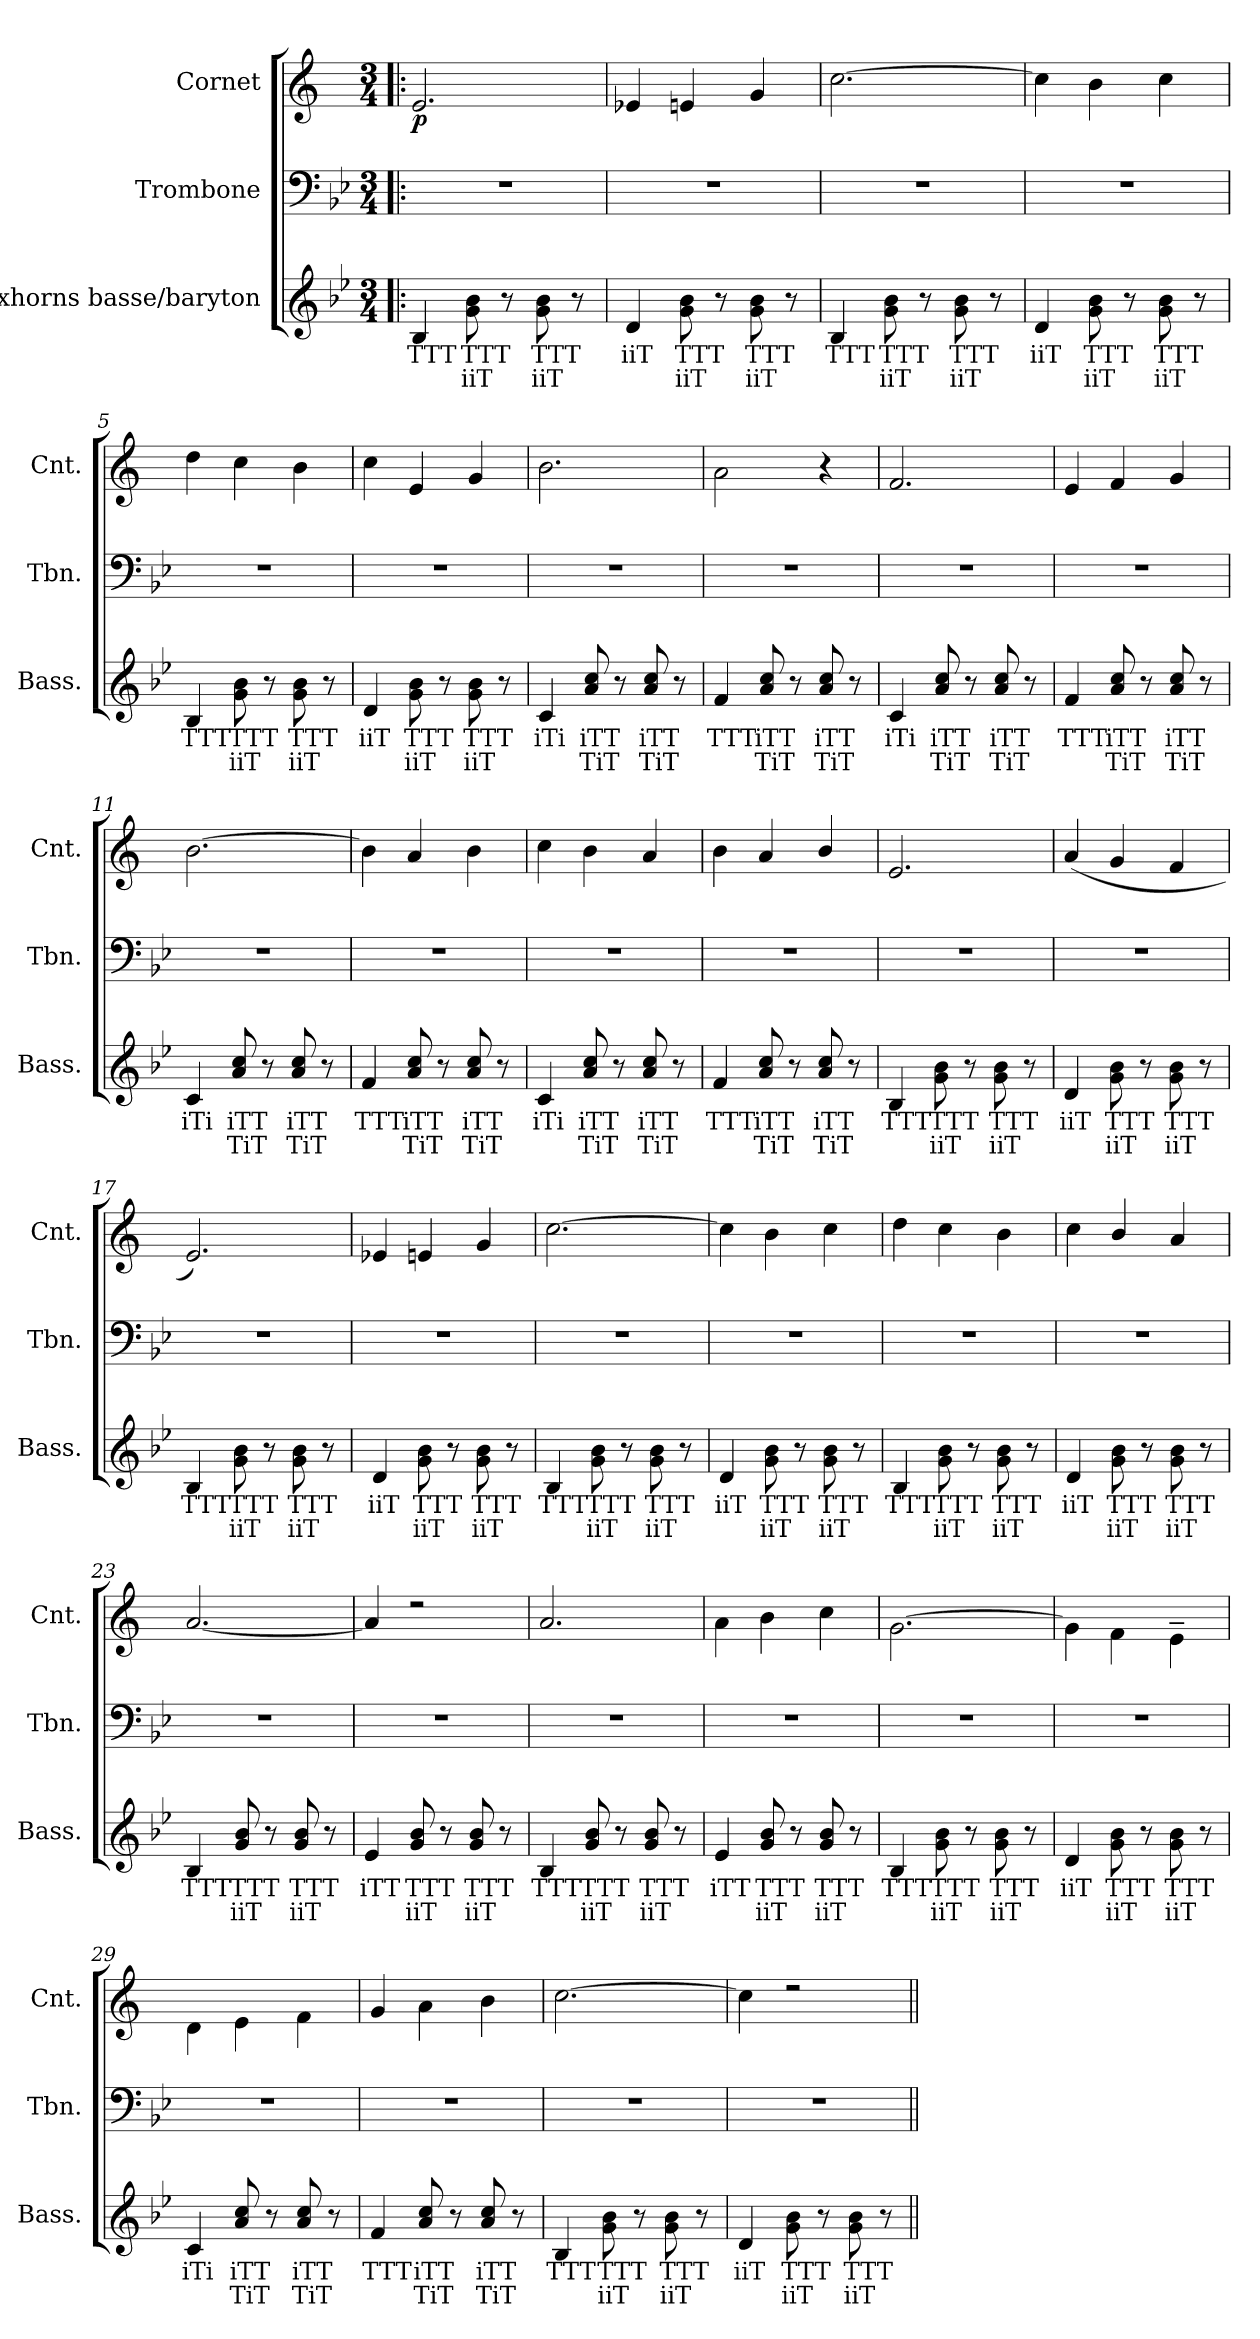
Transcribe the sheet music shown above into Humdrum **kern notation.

**kern	**text	**text	**kern	**kern	**dynam
*part3	*part3	*part3	*part2	*part1	*part1
*staff3	*staff3	*staff3	*staff2	*staff1	*staff1
*I"Saxhorns basse/baryton	*	*	*I"Trombone	*I"Cornet	*
*I'Bass.	*	*	*I'Tbn.	*I'Cnt.	*
*clefG2	*	*	*clefF4	*clefG2	*
*ITrd8c14	*	*	*	*ITrd1c2	*
*k[b-e-]	*	*	*k[b-e-]	*k[b-e-]	*
*M3/4	*	*	*M3/4	*M3/4	*
*MM160	*	*	*MM160	*MM160	*
=1!|:	=1!|:	=1!|:	=1!|:	=1!|:	=1!|:
!	!LO:LY:b	!	!	!	!LO:DY:b
4BB-/	TTT	.	2.r	2.d/	p
!	!LO:LY:b	!LO:LY:b	!	!	!
8G\ 8B-\	TTT	iiT	.	.	.
8r	.	.	.	.	.
!	!LO:LY:b	!LO:LY:b	!	!	!
8G\ 8B-\	TTT	iiT	.	.	.
8r	.	.	.	.	.
=2	=2	=2	=2	=2	=2
!	!LO:LY:b	!	!	!	!
4D/	iiT	.	2.r	4d-X/	.
!	!LO:LY:b	!LO:LY:b	!	!	!
8G\ 8B-\	TTT	iiT	.	4dn/	.
8r	.	.	.	.	.
!	!LO:LY:b	!LO:LY:b	!	!	!
8G\ 8B-\	TTT	iiT	.	4f/	.
8r	.	.	.	.	.
=3	=3	=3	=3	=3	=3
!	!LO:LY:b	!	!	!	!
4BB-/	TTT	.	2.r	[2.b-\	.
!	!LO:LY:b	!LO:LY:b	!	!	!
8G\ 8B-\	TTT	iiT	.	.	.
8r	.	.	.	.	.
!	!LO:LY:b	!LO:LY:b	!	!	!
8G\ 8B-\	TTT	iiT	.	.	.
8r	.	.	.	.	.
!!LO:LB:g=z
=4	=4	=4	=4	=4	=4
!	!LO:LY:b	!	!	!	!
4D/	iiT	.	2.r	4b-\]	.
!	!LO:LY:b	!LO:LY:b	!	!	!
8G\ 8B-\	TTT	iiT	.	4a\	.
8r	.	.	.	.	.
!	!LO:LY:b	!LO:LY:b	!	!	!
8G\ 8B-\	TTT	iiT	.	4b-\	.
8r	.	.	.	.	.
=5	=5	=5	=5	=5	=5
!	!LO:LY:b	!	!	!	!
4BB-/	TTT	.	2.r	4cc\	.
!	!LO:LY:b	!LO:LY:b	!	!	!
8G\ 8B-\	TTT	iiT	.	4b-\	.
8r	.	.	.	.	.
!	!LO:LY:b	!LO:LY:b	!	!	!
8G\ 8B-\	TTT	iiT	.	4a\	.
8r	.	.	.	.	.
=6	=6	=6	=6	=6	=6
!	!LO:LY:b	!	!	!	!
4D/	iiT	.	2.r	4b-\	.
!	!LO:LY:b	!LO:LY:b	!	!	!
8G\ 8B-\	TTT	iiT	.	4d/	.
8r	.	.	.	.	.
!	!LO:LY:b	!LO:LY:b	!	!	!
8G\ 8B-\	TTT	iiT	.	4f/	.
8r	.	.	.	.	.
=7	=7	=7	=7	=7	=7
!	!LO:LY:b	!	!	!	!
4C/	iTi	.	2.r	2.a\	.
!	!LO:LY:b	!LO:LY:b	!	!	!
8A/ 8c/	iTT	TiT	.	.	.
8r	.	.	.	.	.
!	!LO:LY:b	!LO:LY:b	!	!	!
8A/ 8c/	iTT	TiT	.	.	.
8r	.	.	.	.	.
=8	=8	=8	=8	=8	=8
!	!LO:LY:b	!	!	!	!
4F/	TTT	.	2.r	2g\	.
!	!LO:LY:b	!LO:LY:b	!	!	!
8A/ 8c/	iTT	TiT	.	.	.
8r	.	.	.	.	.
!	!LO:LY:b	!LO:LY:b	!	!	!
8A/ 8c/	iTT	TiT	.	4r	.
8r	.	.	.	.	.
!!LO:LB:g=z
=9	=9	=9	=9	=9	=9
!	!LO:LY:b	!	!	!	!
4C/	iTi	.	2.r	2.e-/	.
!	!LO:LY:b	!LO:LY:b	!	!	!
8A/ 8c/	iTT	TiT	.	.	.
8r	.	.	.	.	.
!	!LO:LY:b	!LO:LY:b	!	!	!
8A/ 8c/	iTT	TiT	.	.	.
8r	.	.	.	.	.
=10	=10	=10	=10	=10	=10
!	!LO:LY:b	!	!	!	!
4F/	TTT	.	2.r	4d/	.
!	!LO:LY:b	!LO:LY:b	!	!	!
8A/ 8c/	iTT	TiT	.	4e-/	.
8r	.	.	.	.	.
!	!LO:LY:b	!LO:LY:b	!	!	!
8A/ 8c/	iTT	TiT	.	4f/	.
8r	.	.	.	.	.
=11	=11	=11	=11	=11	=11
!	!LO:LY:b	!	!	!	!
4C/	iTi	.	2.r	[2.a\	.
!	!LO:LY:b	!LO:LY:b	!	!	!
8A/ 8c/	iTT	TiT	.	.	.
8r	.	.	.	.	.
!	!LO:LY:b	!LO:LY:b	!	!	!
8A/ 8c/	iTT	TiT	.	.	.
8r	.	.	.	.	.
=12	=12	=12	=12	=12	=12
!	!LO:LY:b	!	!	!	!
4F/	TTT	.	2.r	4a\]	.
!	!LO:LY:b	!LO:LY:b	!	!	!
8A/ 8c/	iTT	TiT	.	4g/	.
8r	.	.	.	.	.
!	!LO:LY:b	!LO:LY:b	!	!	!
8A/ 8c/	iTT	TiT	.	4a\	.
8r	.	.	.	.	.
=13	=13	=13	=13	=13	=13
!	!LO:LY:b	!	!	!	!
4C/	iTi	.	2.r	4b-\	.
!	!LO:LY:b	!LO:LY:b	!	!	!
8A/ 8c/	iTT	TiT	.	4a\	.
8r	.	.	.	.	.
!	!LO:LY:b	!LO:LY:b	!	!	!
8A/ 8c/	iTT	TiT	.	4g/	.
8r	.	.	.	.	.
!!LO:PB:g=z
=14	=14	=14	=14	=14	=14
!	!LO:LY:b	!	!	!	!
4F/	TTT	.	2.r	4a\	.
!	!LO:LY:b	!LO:LY:b	!	!	!
8A/ 8c/	iTT	TiT	.	4g/	.
8r	.	.	.	.	.
!	!LO:LY:b	!LO:LY:b	!	!	!
8A/ 8c/	iTT	TiT	.	4a/	.
8r	.	.	.	.	.
=15	=15	=15	=15	=15	=15
!	!LO:LY:b	!	!	!	!
4BB-/	TTT	.	2.r	2.d/	.
!	!LO:LY:b	!LO:LY:b	!	!	!
8G\ 8B-\	TTT	iiT	.	.	.
8r	.	.	.	.	.
!	!LO:LY:b	!LO:LY:b	!	!	!
8G\ 8B-\	TTT	iiT	.	.	.
8r	.	.	.	.	.
=16	=16	=16	=16	=16	=16
!	!LO:LY:b	!	!	!	!
4D/	iiT	.	2.r	(<4g/	.
!	!LO:LY:b	!LO:LY:b	!	!	!
8G\ 8B-\	TTT	iiT	.	4f/	.
8r	.	.	.	.	.
!	!LO:LY:b	!LO:LY:b	!	!	!
8G\ 8B-\	TTT	iiT	.	4e-/	.
8r	.	.	.	.	.
=17	=17	=17	=17	=17	=17
!	!LO:LY:b	!	!	!	!
4BB-/	TTT	.	2.r	2.d/)	.
!	!LO:LY:b	!LO:LY:b	!	!	!
8G\ 8B-\	TTT	iiT	.	.	.
8r	.	.	.	.	.
!	!LO:LY:b	!LO:LY:b	!	!	!
8G\ 8B-\	TTT	iiT	.	.	.
8r	.	.	.	.	.
=18	=18	=18	=18	=18	=18
!	!LO:LY:b	!	!	!	!
4D/	iiT	.	2.r	4d-X/	.
!	!LO:LY:b	!LO:LY:b	!	!	!
8G\ 8B-\	TTT	iiT	.	4dn/	.
8r	.	.	.	.	.
!	!LO:LY:b	!LO:LY:b	!	!	!
8G\ 8B-\	TTT	iiT	.	4f/	.
8r	.	.	.	.	.
!!LO:LB:g=z
=19	=19	=19	=19	=19	=19
!	!LO:LY:b	!	!	!	!
4BB-/	TTT	.	2.r	[2.b-\	.
!	!LO:LY:b	!LO:LY:b	!	!	!
8G\ 8B-\	TTT	iiT	.	.	.
8r	.	.	.	.	.
!	!LO:LY:b	!LO:LY:b	!	!	!
8G\ 8B-\	TTT	iiT	.	.	.
8r	.	.	.	.	.
=20	=20	=20	=20	=20	=20
!	!LO:LY:b	!	!	!	!
4D/	iiT	.	2.r	4b-\]	.
!	!LO:LY:b	!LO:LY:b	!	!	!
8G\ 8B-\	TTT	iiT	.	4a\	.
8r	.	.	.	.	.
!	!LO:LY:b	!LO:LY:b	!	!	!
8G\ 8B-\	TTT	iiT	.	4b-\	.
8r	.	.	.	.	.
=21	=21	=21	=21	=21	=21
!	!LO:LY:b	!	!	!	!
4BB-/	TTT	.	2.r	4cc\	.
!	!LO:LY:b	!LO:LY:b	!	!	!
8G\ 8B-\	TTT	iiT	.	4b-\	.
8r	.	.	.	.	.
!	!LO:LY:b	!LO:LY:b	!	!	!
8G\ 8B-\	TTT	iiT	.	4a\	.
8r	.	.	.	.	.
=22	=22	=22	=22	=22	=22
!	!LO:LY:b	!	!	!	!
4D/	iiT	.	2.r	4b-\	.
!	!LO:LY:b	!LO:LY:b	!	!	!
8G\ 8B-\	TTT	iiT	.	4a/	.
8r	.	.	.	.	.
!	!LO:LY:b	!LO:LY:b	!	!	!
8G\ 8B-\	TTT	iiT	.	4g/	.
8r	.	.	.	.	.
=23	=23	=23	=23	=23	=23
!	!LO:LY:b	!	!	!	!
4BB-/	TTT	.	2.r	[2.g/	.
!	!LO:LY:b	!LO:LY:b	!	!	!
8G/ 8B-/	TTT	iiT	.	.	.
8r	.	.	.	.	.
!	!LO:LY:b	!LO:LY:b	!	!	!
8G/ 8B-/	TTT	iiT	.	.	.
8r	.	.	.	.	.
!!LO:LB:g=z
=24	=24	=24	=24	=24	=24
!	!LO:LY:b	!	!	!	!
4E-/	iTT	.	2.r	4g/]	.
!	!LO:LY:b	!LO:LY:b	!	!	!
8G/ 8B-/	TTT	iiT	.	2rdd	.
8r	.	.	.	.	.
!	!LO:LY:b	!LO:LY:b	!	!	!
8G/ 8B-/	TTT	iiT	.	.	.
8r	.	.	.	.	.
=25	=25	=25	=25	=25	=25
!	!LO:LY:b	!	!	!	!
4BB-/	TTT	.	2.r	2.g/	.
!	!LO:LY:b	!LO:LY:b	!	!	!
8G/ 8B-/	TTT	iiT	.	.	.
8r	.	.	.	.	.
!	!LO:LY:b	!LO:LY:b	!	!	!
8G/ 8B-/	TTT	iiT	.	.	.
8r	.	.	.	.	.
=26	=26	=26	=26	=26	=26
!	!LO:LY:b	!	!	!	!
4E-/	iTT	.	2.r	4g\	.
!	!LO:LY:b	!LO:LY:b	!	!	!
8G/ 8B-/	TTT	iiT	.	4a\	.
8r	.	.	.	.	.
!	!LO:LY:b	!LO:LY:b	!	!	!
8G/ 8B-/	TTT	iiT	.	4b-\	.
8r	.	.	.	.	.
=27	=27	=27	=27	=27	=27
!	!LO:LY:b	!	!	!	!
4BB-/	TTT	.	2.r	[2.f\	.
!	!LO:LY:b	!LO:LY:b	!	!	!
8G\ 8B-\	TTT	iiT	.	.	.
8r	.	.	.	.	.
!	!LO:LY:b	!LO:LY:b	!	!	!
8G\ 8B-\	TTT	iiT	.	.	.
8r	.	.	.	.	.
=28	=28	=28	=28	=28	=28
!	!LO:LY:b	!	!	!	!
4D/	iiT	.	2.r	4f\]	.
!	!LO:LY:b	!LO:LY:b	!	!	!
8G\ 8B-\	TTT	iiT	.	4e-\	.
8r	.	.	.	.	.
!	!LO:LY:b	!LO:LY:b	!	!	!
8G\ 8B-\	TTT	iiT	.	4d~\	.
8r	.	.	.	.	.
!!LO:LB:g=z
=29	=29	=29	=29	=29	=29
!	!LO:LY:b	!	!	!	!
4C/	iTi	.	2.r	4c\	.
!	!LO:LY:b	!LO:LY:b	!	!	!
8A/ 8c/	iTT	TiT	.	4d\	.
8r	.	.	.	.	.
!	!LO:LY:b	!LO:LY:b	!	!	!
8A/ 8c/	iTT	TiT	.	4e-\	.
8r	.	.	.	.	.
=30	=30	=30	=30	=30	=30
!	!LO:LY:b	!	!	!	!
4F/	TTT	.	2.r	4f/	.
!	!LO:LY:b	!LO:LY:b	!	!	!
8A/ 8c/	iTT	TiT	.	4g\	.
8r	.	.	.	.	.
!	!LO:LY:b	!LO:LY:b	!	!	!
8A/ 8c/	iTT	TiT	.	4a\	.
8r	.	.	.	.	.
=31	=31	=31	=31	=31	=31
!	!LO:LY:b	!	!	!	!
4BB-/	TTT	.	2.r	[2.b-\	.
!	!LO:LY:b	!LO:LY:b	!	!	!
8G\ 8B-\	TTT	iiT	.	.	.
8r	.	.	.	.	.
!	!LO:LY:b	!LO:LY:b	!	!	!
8G\ 8B-\	TTT	iiT	.	.	.
8r	.	.	.	.	.
=32	=32	=32	=32	=32	=32
!	!LO:LY:b	!	!	!	!
4D/	iiT	.	2.r	4b-\]	.
!	!LO:LY:b	!LO:LY:b	!	!	!
8G\ 8B-\	TTT	iiT	.	2rdd	.
8r	.	.	.	.	.
!	!LO:LY:b	!LO:LY:b	!	!	!
8G\ 8B-\	TTT	iiT	.	.	.
8r	.	.	.	.	.
=||	=||	=||	=||	=||	=||
*-	*-	*-	*-	*-	*-
